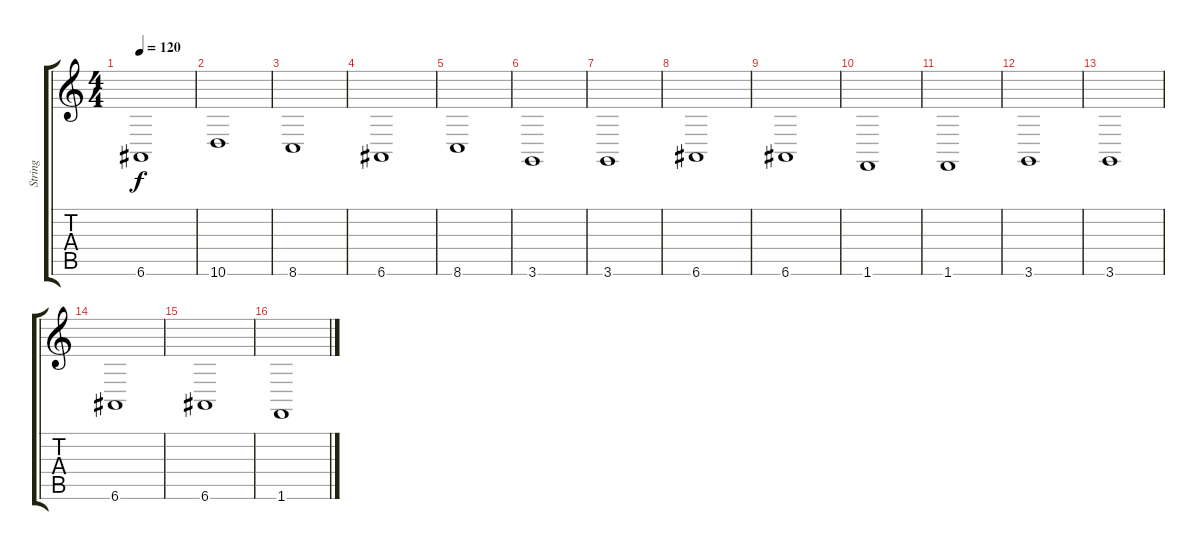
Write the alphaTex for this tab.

\track ("String" "String") {instrument stringensemble1}
\staff {score tabs}
\tuning (E4 B3 G3 D3 A2 E2) {hide}
\ts (4 4)
\tempo 120
\clef g2
\ks c
6.6.1{dy f} |
10.6.1 |
8.6.1 |
6.6.1 |
8.6.1 |
3.6.1 |
3.6.1 |
6.6.1 |
6.6.1 |
1.6.1 |
1.6.1 |
3.6.1 |
3.6.1 |
6.6.1 |
6.6.1 |
1.6.1
